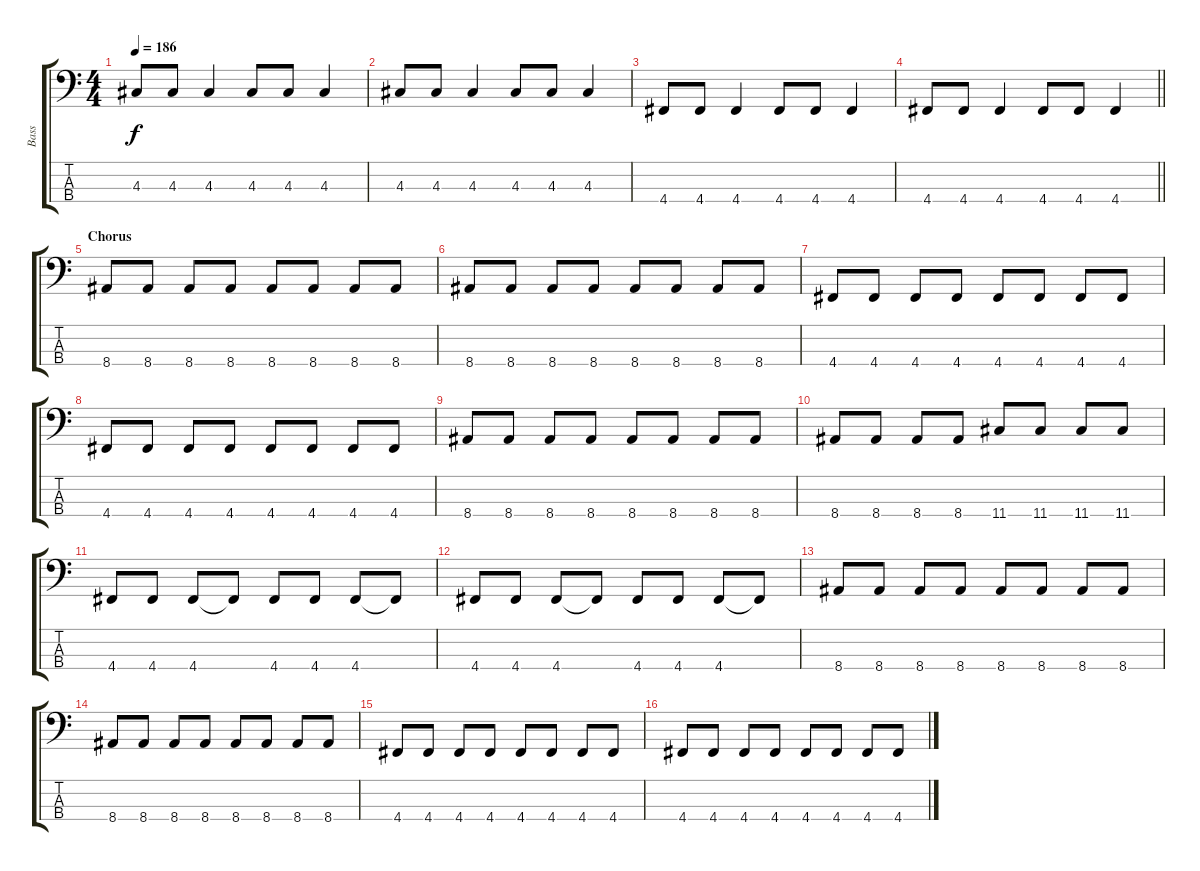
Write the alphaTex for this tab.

\track ("Bass" "Bass") {instrument electricbasspick}
\staff {score tabs}
\tuning (G2 D2 A1 D1) {hide}
\ts (4 4)
\tempo 186
\clef f4
\ks c
4.3.8{dy f} 4.3.8 4.3.4 4.3.8 4.3.8 4.3.4 |
4.3.8 4.3.8 4.3.4 4.3.8 4.3.8 4.3.4 |
4.4.8 4.4.8 4.4.4 4.4.8 4.4.8 4.4.4 |
\barLineRight lightlight
4.4.8 4.4.8 4.4.4 4.4.8 4.4.8 4.4.4 |
\section ("" "Chorus")
8.4.8 8.4.8 8.4.8 8.4.8 8.4.8 8.4.8 8.4.8 8.4.8 |
8.4.8 8.4.8 8.4.8 8.4.8 8.4.8 8.4.8 8.4.8 8.4.8 |
4.4.8 4.4.8 4.4.8 4.4.8 4.4.8 4.4.8 4.4.8 4.4.8 |
4.4.8 4.4.8 4.4.8 4.4.8 4.4.8 4.4.8 4.4.8 4.4.8 |
8.4.8 8.4.8 8.4.8 8.4.8 8.4.8 8.4.8 8.4.8 8.4.8 |
8.4.8 8.4.8 8.4.8 8.4.8 11.4.8 11.4.8 11.4.8 11.4.8 |
4.4.8 4.4.8 4.4.8 4.4{t}.8 4.4.8 4.4.8 4.4.8 4.4{t}.8 |
4.4.8 4.4.8 4.4.8 4.4{t}.8 4.4.8 4.4.8 4.4.8 4.4{t}.8 |
8.4.8 8.4.8 8.4.8 8.4.8 8.4.8 8.4.8 8.4.8 8.4.8 |
8.4.8 8.4.8 8.4.8 8.4.8 8.4.8 8.4.8 8.4.8 8.4.8 |
4.4.8 4.4.8 4.4.8 4.4.8 4.4.8 4.4.8 4.4.8 4.4.8 |
4.4.8 4.4.8 4.4.8 4.4.8 4.4.8 4.4.8 4.4.8 4.4.8
